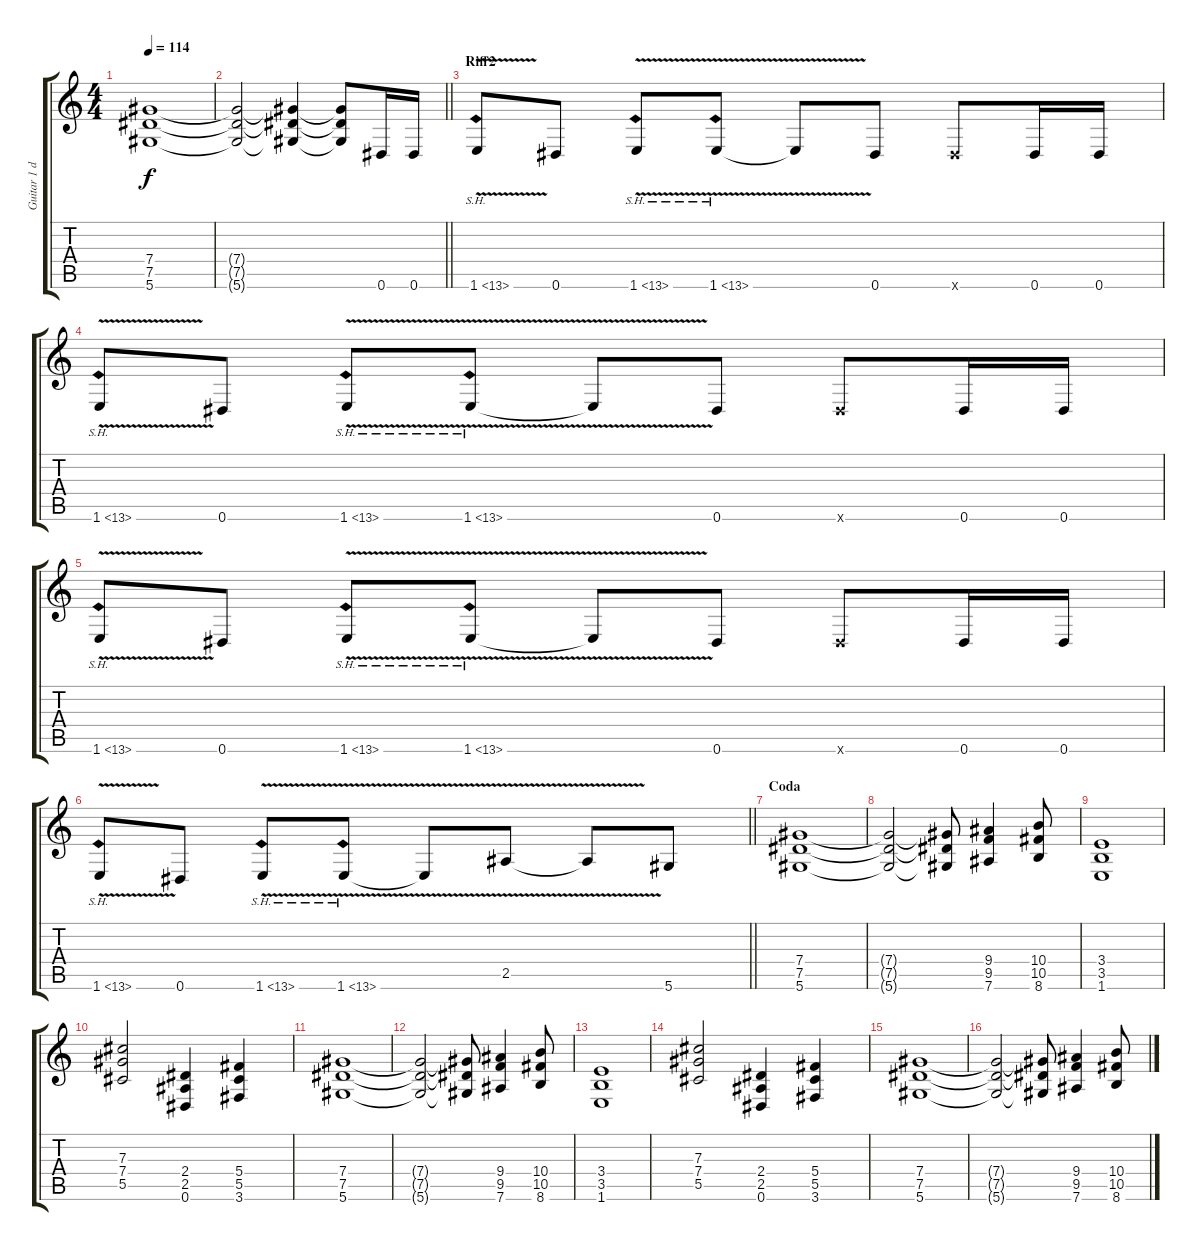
\track ("Guitar 1 d" "Guitar 1 d") {instrument distortionguitar}
\staff {score tabs}
\tuning (Eb4 Bb3 Gb3 Db3 Ab2 Eb2) {hide}
\ts (4 4)
\tempo 114
\clef g2
\ks c
(7.4{t} 7.5{t} 5.6{t}).1{dy f} |
\barLineRight lightlight
(7.4{t} 7.5{t} 5.6{t}).2 (7.4{t} 7.5{t} 5.6{t}).4 (7.4{t} 7.5{t} 5.6{t}).8 0.6.16 0.6.16 |
\section ("" "Riff2")
1.6{sh 12 v}.8 0.6.8 1.6{sh 12 v}.8 1.6{sh 12 v}.8 1.6{t}.8 0.6.8 0.6{x}.8 0.6.16 0.6.16 |
1.6{sh 12 v}.8 0.6.8 1.6{sh 12 v}.8 1.6{sh 12 v}.8 1.6{t}.8 0.6.8 0.6{x}.8 0.6.16 0.6.16 |
1.6{sh 12 v}.8 0.6.8 1.6{sh 12 v}.8 1.6{sh 12 v}.8 1.6{t}.8 0.6.8 0.6{x}.8 0.6.16 0.6.16 |
\barLineRight lightlight
1.6{sh 12 v}.8 0.6.8 1.6{sh 12 v}.8 1.6{sh 12 v}.8 1.6{t}.8 2.5{v}.8 2.5{t}.8 5.6.8 |
\section ("" "Coda")
(7.4 7.5 5.6).1 |
(7.4{t} 7.5{t} 5.6{t}).2 (7.4{t} 7.5{t} 5.6{t}).8 (9.4 9.5 7.6).4 (10.4 10.5 8.6).8 |
(3.4 3.5 1.6).1 |
(7.3 7.4 5.5).2 (2.4 2.5 0.6).4 (5.4 5.5 3.6).4 |
(7.4 7.5 5.6).1 |
(7.4{t} 7.5{t} 5.6{t}).2 (7.4{t} 7.5{t} 5.6{t}).8 (9.4 9.5 7.6).4 (10.4 10.5 8.6).8 |
(3.4 3.5 1.6).1 |
(7.3 7.4 5.5).2 (2.4 2.5 0.6).4 (5.4 5.5 3.6).4 |
(7.4 7.5 5.6).1 |
(7.4{t} 7.5{t} 5.6{t}).2 (7.4{t} 7.5{t} 5.6{t}).8 (9.4 9.5 7.6).4 (10.4 10.5 8.6).8
